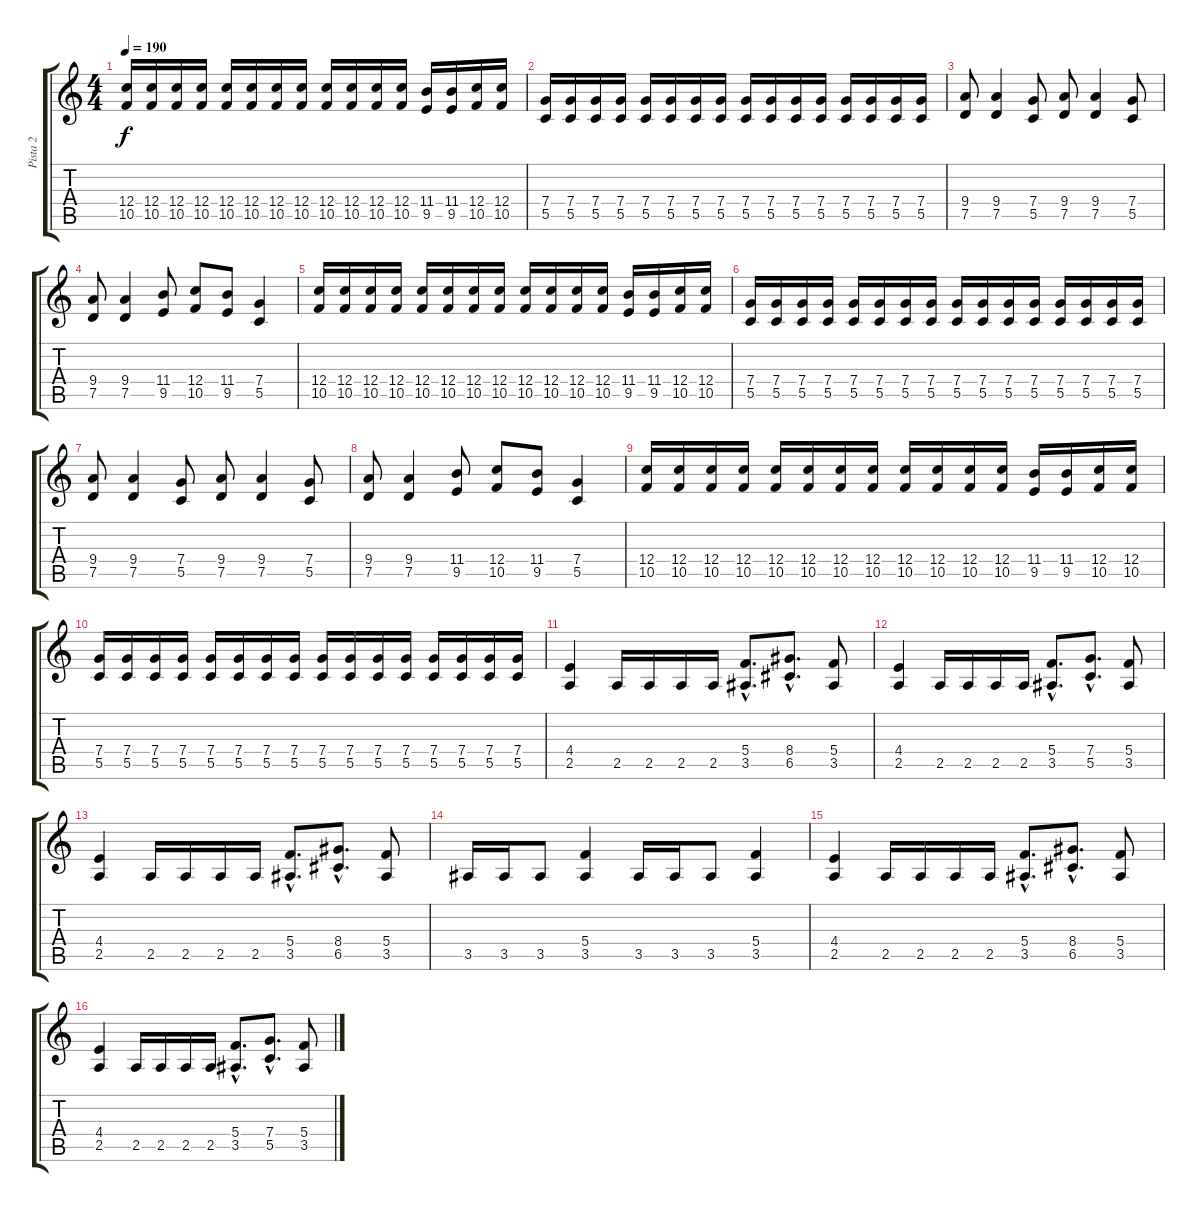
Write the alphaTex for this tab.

\track ("Pista 2" "Pista 2") {instrument distortionguitar}
\staff {score tabs}
\tuning (D4 A3 F3 C3 G2 D2) {hide}
\ts (4 4)
\tempo 190
\clef g2
\ks c
(12.4 10.5).16{dy f} (12.4 10.5).16 (12.4 10.5).16 (12.4 10.5).16 (12.4 10.5).16 (12.4 10.5).16 (12.4 10.5).16 (12.4 10.5).16 (12.4 10.5).16 (12.4 10.5).16 (12.4 10.5).16 (12.4 10.5).16 (11.4 9.5).16 (11.4 9.5).16 (12.4 10.5).16 (12.4 10.5).16 |
(7.4 5.5).16 (7.4 5.5).16 (7.4 5.5).16 (7.4 5.5).16 (7.4 5.5).16 (7.4 5.5).16 (7.4 5.5).16 (7.4 5.5).16 (7.4 5.5).16 (7.4 5.5).16 (7.4 5.5).16 (7.4 5.5).16 (7.4 5.5).16 (7.4 5.5).16 (7.4 5.5).16 (7.4 5.5).16 |
(9.4 7.5).8 (9.4 7.5).4 (7.4 5.5).8 (9.4 7.5).8 (9.4 7.5).4 (7.4 5.5).8 |
(9.4 7.5).8 (9.4 7.5).4 (11.4 9.5).8 (12.4 10.5).8 (11.4 9.5).8 (7.4 5.5).4 |
(12.4 10.5).16 (12.4 10.5).16 (12.4 10.5).16 (12.4 10.5).16 (12.4 10.5).16 (12.4 10.5).16 (12.4 10.5).16 (12.4 10.5).16 (12.4 10.5).16 (12.4 10.5).16 (12.4 10.5).16 (12.4 10.5).16 (11.4 9.5).16 (11.4 9.5).16 (12.4 10.5).16 (12.4 10.5).16 |
(7.4 5.5).16 (7.4 5.5).16 (7.4 5.5).16 (7.4 5.5).16 (7.4 5.5).16 (7.4 5.5).16 (7.4 5.5).16 (7.4 5.5).16 (7.4 5.5).16 (7.4 5.5).16 (7.4 5.5).16 (7.4 5.5).16 (7.4 5.5).16 (7.4 5.5).16 (7.4 5.5).16 (7.4 5.5).16 |
(9.4 7.5).8 (9.4 7.5).4 (7.4 5.5).8 (9.4 7.5).8 (9.4 7.5).4 (7.4 5.5).8 |
(9.4 7.5).8 (9.4 7.5).4 (11.4 9.5).8 (12.4 10.5).8 (11.4 9.5).8 (7.4 5.5).4 |
(12.4 10.5).16 (12.4 10.5).16 (12.4 10.5).16 (12.4 10.5).16 (12.4 10.5).16 (12.4 10.5).16 (12.4 10.5).16 (12.4 10.5).16 (12.4 10.5).16 (12.4 10.5).16 (12.4 10.5).16 (12.4 10.5).16 (11.4 9.5).16 (11.4 9.5).16 (12.4 10.5).16 (12.4 10.5).16 |
(7.4 5.5).16 (7.4 5.5).16 (7.4 5.5).16 (7.4 5.5).16 (7.4 5.5).16 (7.4 5.5).16 (7.4 5.5).16 (7.4 5.5).16 (7.4 5.5).16 (7.4 5.5).16 (7.4 5.5).16 (7.4 5.5).16 (7.4 5.5).16 (7.4 5.5).16 (7.4 5.5).16 (7.4 5.5).16 |
(4.4 2.5).4 2.5.16 2.5.16 2.5.16 2.5.16 (5.4{hac} 3.5{hac}).8{d} (8.4{hac} 6.5{hac}).8{d} (5.4 3.5).8 |
(4.4 2.5).4 2.5.16 2.5.16 2.5.16 2.5.16 (5.4{hac} 3.5{hac}).8{d} (7.4{hac} 5.5{hac}).8{d} (5.4 3.5).8 |
(4.4 2.5).4 2.5.16 2.5.16 2.5.16 2.5.16 (5.4{hac} 3.5{hac}).8{d} (8.4{hac} 6.5{hac}).8{d} (5.4 3.5).8 |
3.5.16 3.5.16 3.5.8 (5.4 3.5).4 3.5.16 3.5.16 3.5.8 (5.4 3.5).4 |
(4.4 2.5).4 2.5.16 2.5.16 2.5.16 2.5.16 (5.4{hac} 3.5{hac}).8{d} (8.4{hac} 6.5{hac}).8{d} (5.4 3.5).8 |
(4.4 2.5).4 2.5.16 2.5.16 2.5.16 2.5.16 (5.4{hac} 3.5{hac}).8{d} (7.4{hac} 5.5{hac}).8{d} (5.4 3.5).8
